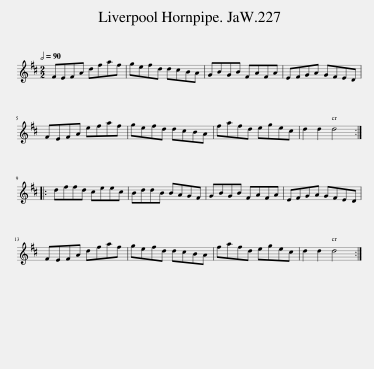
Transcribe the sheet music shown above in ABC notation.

X:1
L:1/8
Q:1/2=90
M:2/2
I:linebreak $
K:D
V:1 treble
V:1
 FEFA dfaf | gefd dcBA | GBGB FAFA | EFGA GFED |$ FEFA efaf | %5
 gefd dcBA | fafd egec | d2 d2 d4 ::$ dffd ceec | BddB BAGF | %10
 GBGB FAFA | EFGA GFED |$ FEFA dfaf | gefd dcBA | fafd egec | %15
 d2 d2 d4 :| %16
